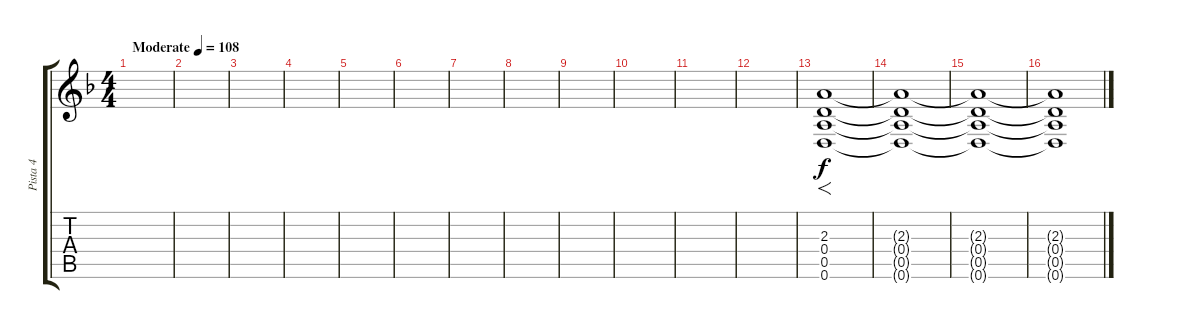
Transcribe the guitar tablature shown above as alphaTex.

\track ("Pista 4" "Pista 4") {instrument distortionguitar}
\staff {score tabs}
\tuning (E4 B3 G3 D3 A2 D2) {hide}
\ts (4 4)
\tempo (108 "Moderate")
\clef g2
\ks f
|
|
|
|
|
|
|
|
|
|
|
|
(2.3 0.4 0.5 0.6).1{f} |
(2.3{t} 0.4{t} 0.5{t} 0.6{t}).1 |
(2.3{t} 0.4{t} 0.5{t} 0.6{t}).1 |
(2.3{t} 0.4{t} 0.5{t} 0.6{t}).1
